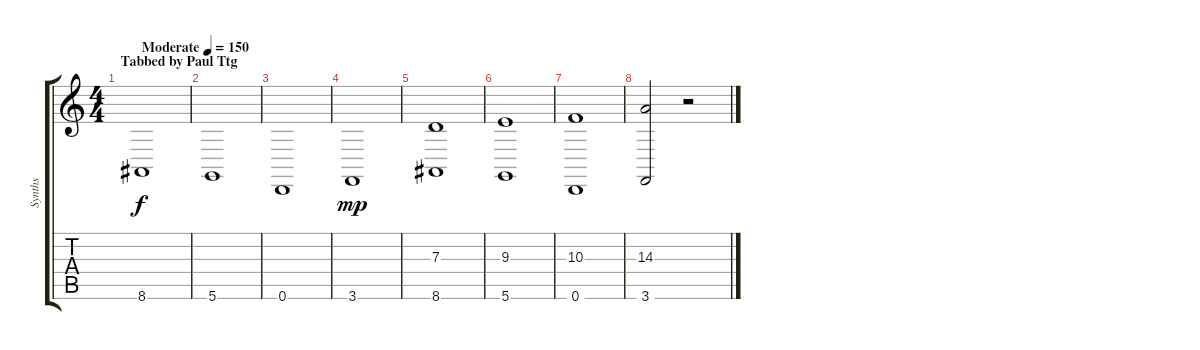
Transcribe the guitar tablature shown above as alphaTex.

\track ("Synths" "Synths") {instrument stringensemble2}
\staff {score tabs}
\tuning (E4 B3 G3 D3 A2 D2) {hide}
\ts (4 4)
\section ("" "Tabbed by Paul Ttg")
\tempo (150 "Moderate")
\clef g2
\ks c
8.6.1{dy f instrument stringensemble2} |
5.6.1 |
0.6.1 |
3.6.1{dy mp} |
(7.3 8.6).1 |
(9.3 5.6).1 |
(10.3 0.6).1 |
(14.3 3.6).2 r.2
